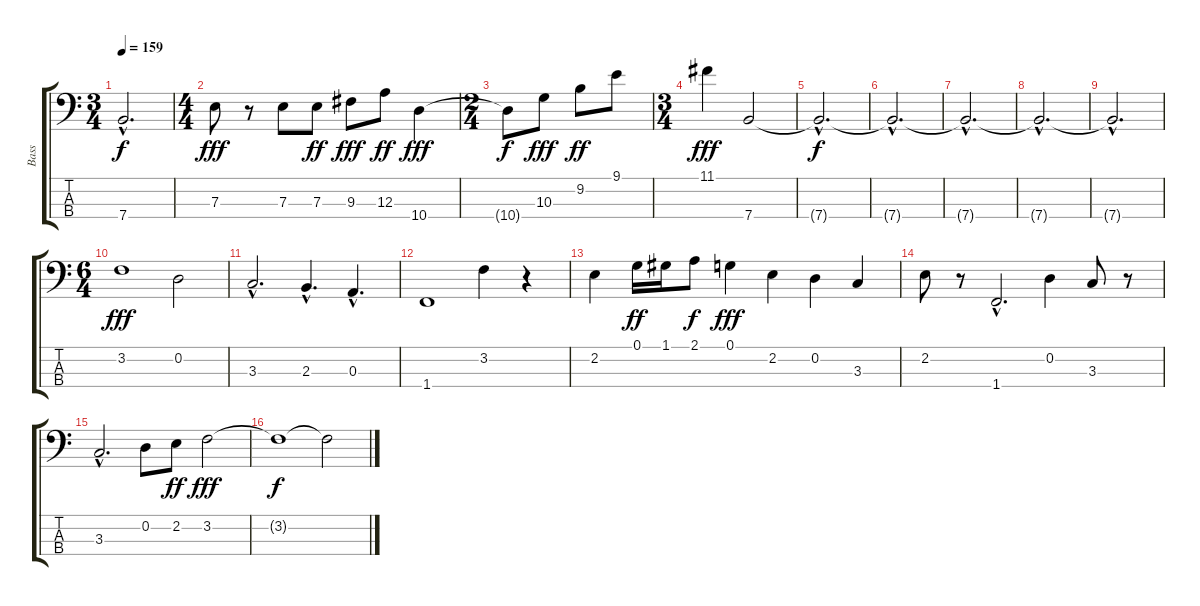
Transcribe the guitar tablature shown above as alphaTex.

\track ("Bass" "Bass") {instrument electricbassfinger}
\staff {score tabs}
\tuning (G2 D2 A1 E1) {hide}
\ts (3 4)
\tempo 159
\clef f4
\ks c
7.4{hac t}.2{d dy f} |
\ts (4 4)
7.3.8{dy fff} r.8 7.3.8 7.3.8{dy ff} 9.3.8{dy fff} 12.3.8{dy ff} 10.4.4{dy fff} |
\ts (2 4)
10.4{t}.8{dy f} 10.3.8{dy fff} 9.2.8{dy ff} 9.1.8 |
\ts (3 4)
11.1.4{dy fff} 7.4.2 |
7.4{hac t}.2{d dy f} |
7.4{hac t}.2{d} |
7.4{hac t}.2{d} |
7.4{hac t}.2{d} |
7.4{hac t}.2{d} |
\ts (6 4)
3.2.1{dy fff} 0.2.2 |
3.3{hac}.2{d} 2.3{hac}.4{d} 0.3{hac}.4{d} |
1.4.1 3.2.4 r.4 |
2.2.4 0.1.16{dy ff} 1.1.16 2.1.8{dy f} 0.1.4{dy fff} 2.2.4 0.2.4 3.3.4 |
2.2.8 r.8 1.4{hac}.2{d} 0.2.4 3.3.8 r.8 |
3.3{hac}.2{d} 0.2.8 2.2.8{dy ff} 3.2.2{dy fff} |
3.2{t}.1{dy f} 3.2{t}.2
